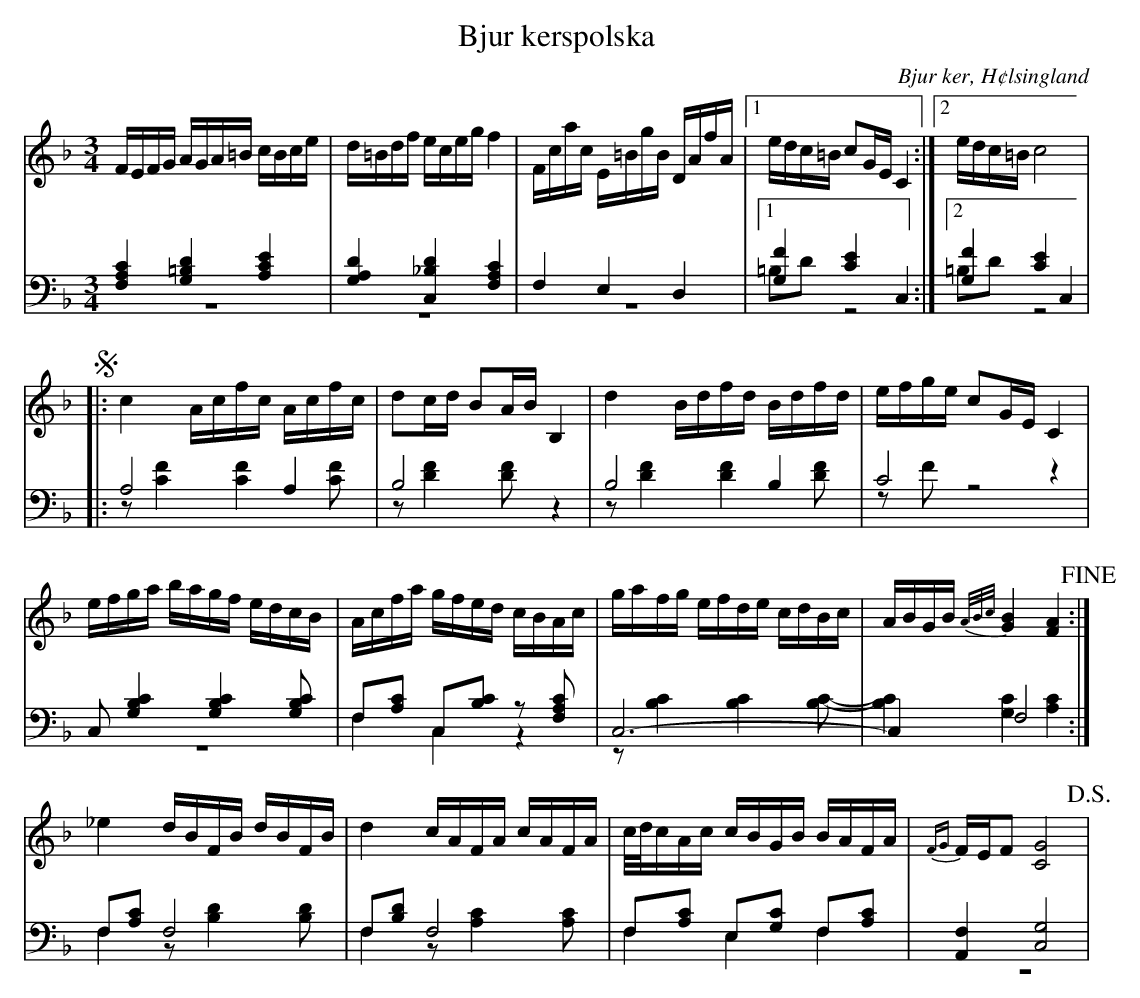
X:1
T: Bjur kerspolska
O: Bjur ker, H¢lsingland
M: 3/4
L: 1/16
K: F
V:1
V:2
V:3 merge
V:1
FEFG AGA=B cBce|d=Bdf eceg f4|Fcac E=BgB DAfA|1 edc=B c2GE C4:|2 edc=B c8 |
!segno! |:c4 Acfc Acfc|d2cd B2AB B,4|d4 Bdfd Bdfd|efge c2GE C4|
efga bagf edcB|Acfa gfed cBAc|gafg efde cdBc|ABGB {A/B/c/}[G4B4] [F4A4] !fine!:|
_e4 dBFB dBFB|d4 cAFA cAFA|c/d/cAc cBGB BAFA|{FG}FEF2 [C8G8] !D.S.!|
V:2 clef=bass
[F,4A,4C4] [G,4=B,4D4] [A,4C4E4]|[G,4A,4D4] [C,4_B,4D4] [F,4A,4C4]|F,4 E,4 D,4|1 [G,4F4] [C4E4] C,4:|2 [G,4F4] [C4E4] C,4 |
|:A,8 A,4|B,8 z4|B,8  B,4|C8 z4|
C,2 [G,4B,4C4] [G,4B,4C4] [G,2B,2C2]|F,2[A,2C2] C,2[B,2C2] z2 [F,2A,2C2]|C,12-|C,4 F,8:|
F,2[A,2C2] F,8|F,2[B,2D2] F,8|F,2[A,2C2] E,2[G,2C2] F,2[A,2C2]|[A,,4F,4] [C,8G,8] |
V:3 clef=bass
z12|z12|z12|1 =B,2D2 z8:|2 =B,2D2 z8|
|:z2 [C4F4] [C4F4] [C2F2]|z2 [D4F4] [D2F2] z4|z2 [D4F4] [D4F4] [D2F2]|z2 F2 z8|
z12|F,4 C,4 z4|z2 [B,4C4] [B,4C4] [B,2C2]-|[B,4C4] [G,4C4] [A,4C4]:|
F,4 z2 [B,4D4] [B,2D2]|F,4 z2 [A,4C4] [A,2C2]|F,4 E,4 F,4|z12|
